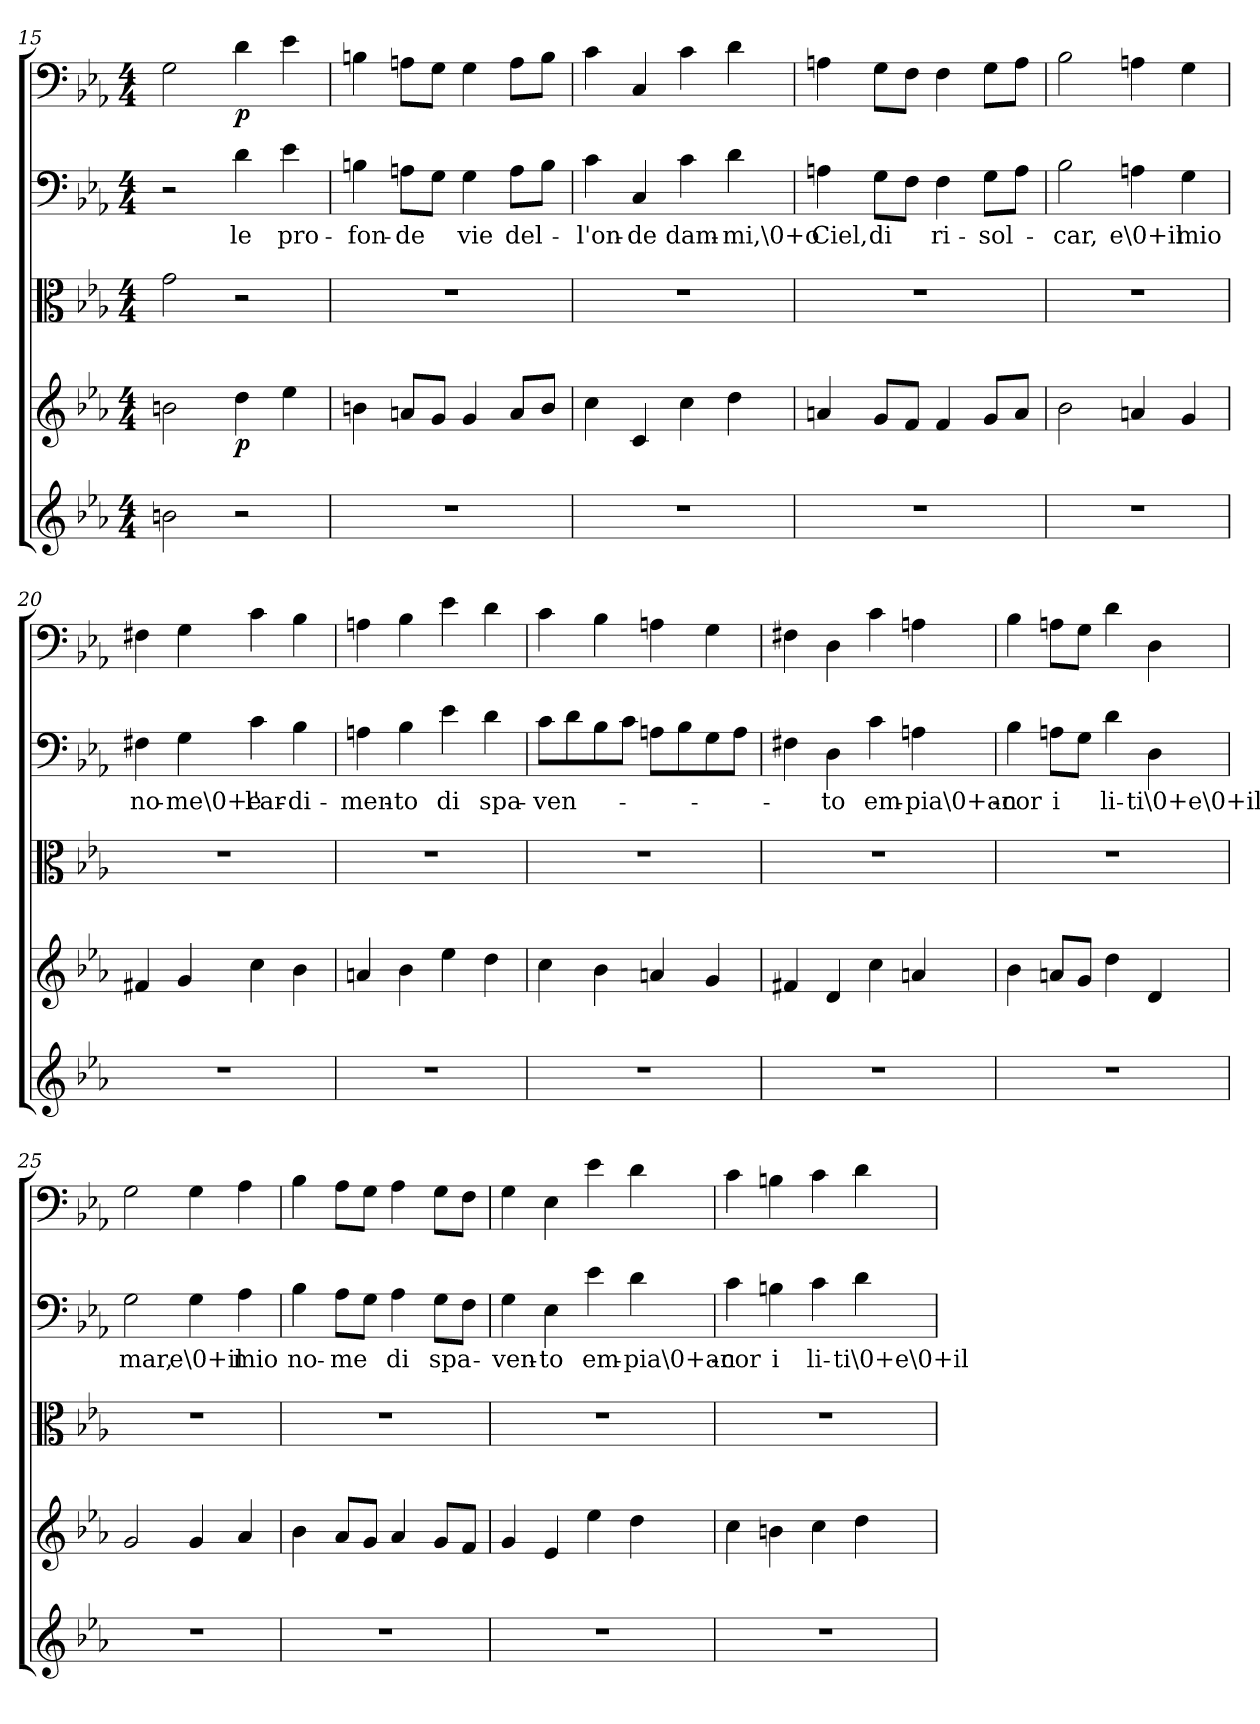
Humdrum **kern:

**kern	**kern	**dynam	**kern	**kern	**text	**kern	**dynam
*part5	*part4	*part4	*part3	*part2	*part2	*part1	*part1
*staff5	*staff4	*staff4	*staff3	*staff2	*staff2	*staff1	*staff1
*clefG2	*clefG2	*	*clefC3	*clefF4	*	*clefF4	*
*k[b-e-a-]	*k[b-e-a-]	*	*k[b-e-a-]	*k[b-e-a-]	*	*k[b-e-a-]	*
*c:	*c:	*	*c:	*c:	*	*c:	*
*M4/4	*M4/4	*	*M4/4	*M4/4	*	*M4/4	*
=15	=15	=15	=15	=15	=15	=15	=15
2bn\	2bn\	.	2g\	2r	.	2G\	.
2r	4dd\	p	2r	4d\	le	4d\	p
.	4ee-\	.	.	4e-\	pro-	4e-\	.
=16	=16	=16	=16	=16	=16	=16	=16
1r	4bn\	.	1r	4Bn\	-fon-	4Bn\	.
.	8an/L	.	.	8An\L	-de	8An\L	.
.	8g/J	.	.	8G\J	.	8G\J	.
.	4g/	.	.	4G\	vie	4G\	.
.	8a/L	.	.	8A\L	del-	8A\L	.
.	8b/J	.	.	8B\J	.	8B\J	.
=17	=17	=17	=17	=17	=17	=17	=17
1r	4cc\	.	1r	4c\	-l'on-	4c\	.
.	4c/	.	.	4C/	-de	4C/	.
.	4cc\	.	.	4c\	dam-	4c\	.
.	4dd\	.	.	4d\	-mi,\0+o	4d\	.
=18	=18	=18	=18	=18	=18	=18	=18
1r	4an/	.	1r	4An\	Ciel,	4An\	.
.	8g/L	.	.	8G\L	di	8G\L	.
.	8f/J	.	.	8F\J	.	8F\J	.
.	4f/	.	.	4F\	ri-	4F\	.
.	8g/L	.	.	8G\L	-sol-	8G\L	.
.	8a/J	.	.	8A\J	.	8A\J	.
=19	=19	=19	=19	=19	=19	=19	=19
1r	2b-\	.	1r	2B-\	-car,	2B-\	.
.	4an/	.	.	4An\	e\0+il	4An\	.
.	4g/	.	.	4G\	mio	4G\	.
=20	=20	=20	=20	=20	=20	=20	=20
1r	4f#X/	.	1r	4F#X\	no-	4F#X\	.
.	4g/	.	.	4G\	-me\0+e	4G\	.
.	4cc\	.	.	4c\	l'ar-	4c\	.
.	4b-\	.	.	4B-\	-di-	4B-\	.
=21	=21	=21	=21	=21	=21	=21	=21
1r	4an/	.	1r	4An\	-men-	4An\	.
.	4b-\	.	.	4B-\	-to	4B-\	.
.	4ee-\	.	.	4e-\	di	4e-\	.
.	4dd\	.	.	4d\	spa-	4d\	.
=22	=22	=22	=22	=22	=22	=22	=22
1r	4cc\	.	1r	8c\L	-ven-	4c\	.
.	.	.	.	8d\	.	.	.
.	4b-\	.	.	8B-\	.	4B-\	.
.	.	.	.	8c\J	.	.	.
.	4an/	.	.	8An\L	.	4An\	.
.	.	.	.	8B-\	.	.	.
.	4g/	.	.	8G\	.	4G\	.
.	.	.	.	8A\J	.	.	.
=23	=23	=23	=23	=23	=23	=23	=23
1r	4f#X/	.	1r	4F#X\	.	4F#X\	.
.	4d/	.	.	4D\	-to	4D\	.
.	4cc\	.	.	4c\	em-	4c\	.
.	4an/	.	.	4An\	-pia\0+an-	4An\	.
=24	=24	=24	=24	=24	=24	=24	=24
1r	4b-\	.	1r	4B-\	-cor	4B-\	.
.	8an/L	.	.	8An\L	i	8An\L	.
.	8g/J	.	.	8G\J	.	8G\J	.
.	4dd\	.	.	4d\	li-	4d\	.
.	4d/	.	.	4D\	-ti\0+e\0+il	4D\	.
=25	=25	=25	=25	=25	=25	=25	=25
1r	2g/	.	1r	2G\	mar,	2G\	.
.	4g/	.	.	4G\	e\0+il	4G\	.
.	4a-/	.	.	4A-\	mio	4A-\	.
=26	=26	=26	=26	=26	=26	=26	=26
1r	4b-\	.	1r	4B-\	no-	4B-\	.
.	8a-/L	.	.	8A-\L	-me	8A-\L	.
.	8g/J	.	.	8G\J	.	8G\J	.
.	4a-/	.	.	4A-\	di	4A-\	.
.	8g/L	.	.	8G\L	spa-	8G\L	.
.	8f/J	.	.	8F\J	.	8F\J	.
=27	=27	=27	=27	=27	=27	=27	=27
1r	4g/	.	1r	4G\	-ven-	4G\	.
.	4e-/	.	.	4E-\	-to	4E-\	.
.	4ee-\	.	.	4e-\	em-	4e-\	.
.	4dd\	.	.	4d\	-pia\0+an-	4d\	.
=28	=28	=28	=28	=28	=28	=28	=28
1r	4cc\	.	1r	4c\	-cor	4c\	.
.	4bn\	.	.	4Bn\	i	4Bn\	.
.	4cc\	.	.	4c\	li-	4c\	.
.	4dd\	.	.	4d\	-ti\0+e\0+il	4d\	.
=	=	=	=	=	=	=	=
*-	*-	*-	*-	*-	*-	*-	*-
